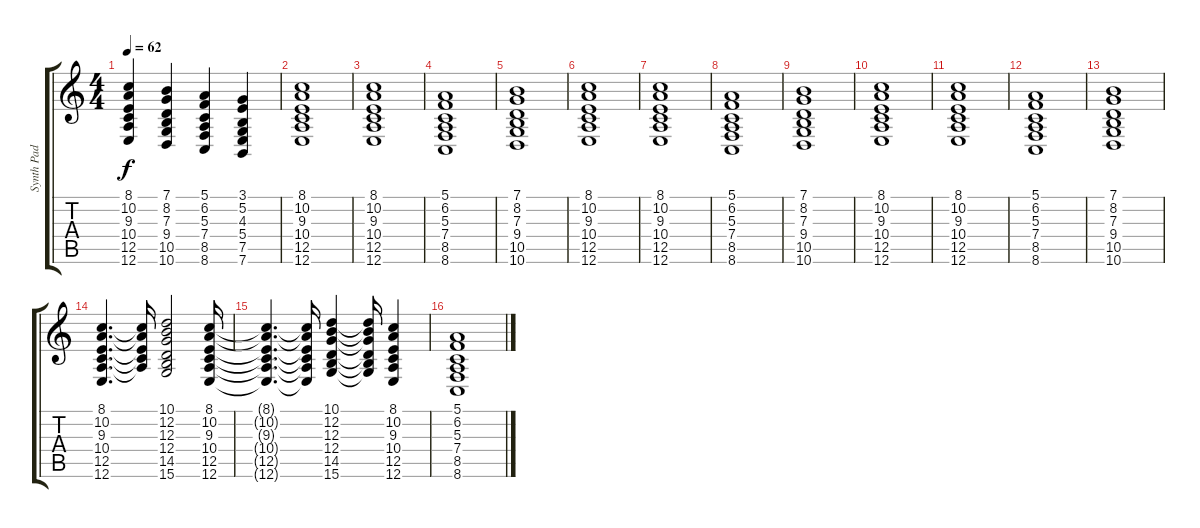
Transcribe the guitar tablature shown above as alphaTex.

\track ("Synth Pad" "Synth Pad") {instrument stringensemble1}
\staff {score tabs}
\tuning (E4 B3 G3 D3 A2 E2) {hide}
\ts (4 4)
\tempo 62
\clef g2
\ks c
(8.1 10.2 9.3 10.4 12.5 12.6).4{dy f} (7.1 8.2 7.3 9.4 10.5 10.6).4 (5.1 6.2 5.3 7.4 8.5 8.6).4 (3.1 5.2 4.3 5.4 7.5 7.6).4 |
(8.1 10.2 9.3 10.4 12.5 12.6).1 |
(8.1 10.2 9.3 10.4 12.5 12.6).1 |
(5.1 6.2 5.3 7.4 8.5 8.6).1 |
(7.1 8.2 7.3 9.4 10.5 10.6).1 |
(8.1 10.2 9.3 10.4 12.5 12.6).1 |
(8.1 10.2 9.3 10.4 12.5 12.6).1 |
(5.1 6.2 5.3 7.4 8.5 8.6).1 |
(7.1 8.2 7.3 9.4 10.5 10.6).1 |
(8.1 10.2 9.3 10.4 12.5 12.6).1 |
(8.1 10.2 9.3 10.4 12.5 12.6).1 |
(5.1 6.2 5.3 7.4 8.5 8.6).1 |
(7.1 8.2 7.3 9.4 10.5 10.6).1 |
(8.1 10.2 9.3 10.4 12.5 12.6).4{d} (8.1{t} 10.2{t} 9.3{t} 10.4{t} 12.5{t}).16 (10.1 12.2 12.3 12.4 14.5 15.6).2 (8.1 10.2 9.3 10.4 12.5 12.6).16 |
(8.1{t} 10.2{t} 9.3{t} 10.4{t} 12.5{t} 12.6{t}).4{d} (8.1{t} 10.2{t} 9.3{t} 10.4{t} 12.5{t} 12.6{t}).16 (10.1 12.2 12.3 12.4 14.5 15.6).4 (10.1{t} 12.2{t} 12.3{t} 12.4{t} 14.5{t} 15.6{t}).16 (8.1 10.2 9.3 10.4 12.5 12.6).4 |
(5.1 6.2 5.3 7.4 8.5 8.6).1
